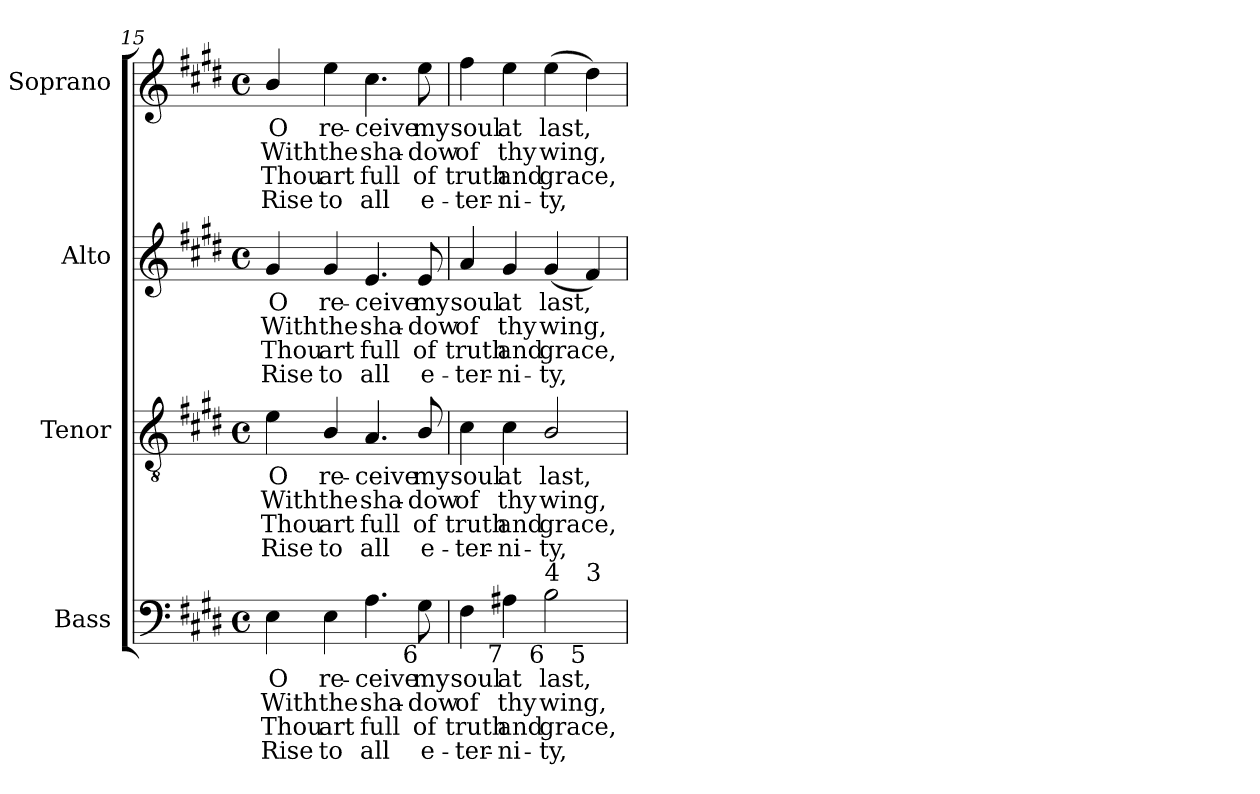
**kern	**text	**text	**text	**text	**kern	**text	**text	**text	**text	**kern	**text	**text	**text	**text	**kern	**text	**text	**text	**text
*part4	*part4	*part4	*part4	*part4	*part3	*part3	*part3	*part3	*part3	*part2	*part2	*part2	*part2	*part2	*part1	*part1	*part1	*part1	*part1
*staff4	*staff4	*staff4	*staff4	*staff4	*staff3	*staff3	*staff3	*staff3	*staff3	*staff2	*staff2	*staff2	*staff2	*staff2	*staff1	*staff1	*staff1	*staff1	*staff1
*I"Bass	*	*	*	*	*I"Tenor	*	*	*	*	*I"Alto	*	*	*	*	*I"Soprano	*	*	*	*
*I'B.	*	*	*	*	*I'T.	*	*	*	*	*I'A.	*	*	*	*	*I'S.	*	*	*	*
*clefF4	*	*	*	*	*clefGv2	*	*	*	*	*clefG2	*	*	*	*	*clefG2	*	*	*	*
*	*	*	*	*	*ITrd7c12	*	*	*	*	*	*	*	*	*	*	*	*	*	*
*k[f#c#g#d#]	*	*	*	*	*k[f#c#g#d#]	*	*	*	*	*k[f#c#g#d#]	*	*	*	*	*k[f#c#g#d#]	*	*	*	*
*E:	*	*	*	*	*E:	*	*	*	*	*E:	*	*	*	*	*E:	*	*	*	*
*M4/4	*	*	*	*	*M4/4	*	*	*	*	*M4/4	*	*	*	*	*M4/4	*	*	*	*
*met(c)	*	*	*	*	*met(c)	*	*	*	*	*met(c)	*	*	*	*	*met(c)	*	*	*	*
=15	=15	=15	=15	=15	=15	=15	=15	=15	=15	=15	=15	=15	=15	=15	=15	=15	=15	=15	=15
!	!LO:LY:b:color=#000000	!LO:LY:b:color=#000000	!LO:LY:b:color=#000000	!LO:LY:b:color=#000000	!	!	!	!	!	!	!	!	!	!	!	!	!	!	!
!	!	!	!	!	!	!LO:LY:b:color=#000000	!LO:LY:b:color=#000000	!LO:LY:b:color=#000000	!LO:LY:b:color=#000000	!	!	!	!	!	!	!	!	!	!
!	!	!	!	!	!	!	!	!	!	!	!LO:LY:b:color=#000000	!LO:LY:b:color=#000000	!LO:LY:b:color=#000000	!LO:LY:b:color=#000000	!	!	!	!	!
!	!	!	!	!	!	!	!	!	!	!	!	!	!	!	!	!LO:LY:b:color=#000000	!LO:LY:b:color=#000000	!LO:LY:b:color=#000000	!LO:LY:b:color=#000000
4Ei\	O	With	Thou	Rise	4Ei\	O	With	Thou	Rise	4g#i/	O	With	Thou	Rise	4bi/	O	With	Thou	Rise
!	!LO:LY:b:color=#000000	!LO:LY:b:color=#000000	!LO:LY:b:color=#000000	!LO:LY:b:color=#000000	!	!	!	!	!	!	!	!	!	!	!	!	!	!	!
!	!	!	!	!	!	!LO:LY:b:color=#000000	!LO:LY:b:color=#000000	!LO:LY:b:color=#000000	!LO:LY:b:color=#000000	!	!	!	!	!	!	!	!	!	!
!	!	!	!	!	!	!	!	!	!	!	!LO:LY:b:color=#000000	!LO:LY:b:color=#000000	!LO:LY:b:color=#000000	!LO:LY:b:color=#000000	!	!	!	!	!
!	!	!	!	!	!	!	!	!	!	!	!	!	!	!	!	!LO:LY:b:color=#000000	!LO:LY:b:color=#000000	!LO:LY:b:color=#000000	!LO:LY:b:color=#000000
4Ei\	re-	the	art	to	4BBi/	re-	the	art	to	4g#i/	re-	the	art	to	4eei\	re-	the	art	to
!	!LO:LY:b:color=#000000	!LO:LY:b:color=#000000	!LO:LY:b:color=#000000	!LO:LY:b:color=#000000	!	!	!	!	!	!	!	!	!	!	!	!	!	!	!
!	!	!	!	!	!	!LO:LY:b:color=#000000	!LO:LY:b:color=#000000	!LO:LY:b:color=#000000	!LO:LY:b:color=#000000	!	!	!	!	!	!	!	!	!	!
!	!	!	!	!	!	!	!	!	!	!	!LO:LY:b:color=#000000	!LO:LY:b:color=#000000	!LO:LY:b:color=#000000	!LO:LY:b:color=#000000	!	!	!	!	!
!	!	!	!	!	!	!	!	!	!	!	!	!	!	!	!	!LO:LY:b:color=#000000	!LO:LY:b:color=#000000	!LO:LY:b:color=#000000	!LO:LY:b:color=#000000
4.Ai\	-ceive	sha-	full	all	4.AAi/	-ceive	sha-	full	all	4.ei/	-ceive	sha-	full	all	4.cc#i\	-ceive	sha-	full	all
!	!LO:LY:b:color=#000000	!LO:LY:b:color=#000000	!LO:LY:b:color=#000000	!LO:LY:b:color=#000000	!	!	!	!	!	!	!	!	!	!	!	!	!	!	!
!	!	!	!	!	!	!LO:LY:b:color=#000000	!LO:LY:b:color=#000000	!LO:LY:b:color=#000000	!LO:LY:b:color=#000000	!	!	!	!	!	!	!	!	!	!
!	!	!	!	!	!	!	!	!	!	!	!LO:LY:b:color=#000000	!LO:LY:b:color=#000000	!LO:LY:b:color=#000000	!LO:LY:b:color=#000000	!	!	!	!	!
!LO:TX:b:rj:t=6	!	!	!	!	!	!	!	!	!	!	!	!	!	!	!	!	!	!	!
!	!	!	!	!	!	!	!	!	!	!	!	!	!	!	!	!LO:LY:b:color=#000000	!LO:LY:b:color=#000000	!LO:LY:b:color=#000000	!LO:LY:b:color=#000000
8G#i\	my	-dow	of	e-	8BBi/	my	-dow	of	e-	8ei/	my	-dow	of	e-	8eei\	my	-dow	of	e-
=16	=16	=16	=16	=16	=16	=16	=16	=16	=16	=16	=16	=16	=16	=16	=16	=16	=16	=16	=16
!	!LO:LY:b:color=#000000	!LO:LY:b:color=#000000	!LO:LY:b:color=#000000	!LO:LY:b:color=#000000	!	!	!	!	!	!	!	!	!	!	!	!	!	!	!
!	!	!	!	!	!	!LO:LY:b:color=#000000	!LO:LY:b:color=#000000	!LO:LY:b:color=#000000	!LO:LY:b:color=#000000	!	!	!	!	!	!	!	!	!	!
!	!	!	!	!	!	!	!	!	!	!	!LO:LY:b:color=#000000	!LO:LY:b:color=#000000	!LO:LY:b:color=#000000	!LO:LY:b:color=#000000	!	!	!	!	!
!	!	!	!	!	!	!	!	!	!	!	!	!	!	!	!	!LO:LY:b:color=#000000	!LO:LY:b:color=#000000	!LO:LY:b:color=#000000	!LO:LY:b:color=#000000
*^	*	*	*	*	*	*	*	*	*	*	*	*	*	*	*	*	*	*	*
4F#i\	2.ryy	soul	of	-truth	ter-	4C#i\	soul	of	-truth	ter-	4ai/	soul	of	-truth	ter-	4ff#i\	soul	of	-truth	ter-
!	!	!LO:LY:b:color=#000000	!LO:LY:b:color=#000000	!LO:LY:b:color=#000000	!LO:LY:b:color=#000000	!	!	!	!	!	!	!	!	!	!	!	!	!	!	!
!	!	!	!	!	!	!	!LO:LY:b:color=#000000	!LO:LY:b:color=#000000	!LO:LY:b:color=#000000	!LO:LY:b:color=#000000	!	!	!	!	!	!	!	!	!	!
!	!	!	!	!	!	!	!	!	!	!	!	!LO:LY:b:color=#000000	!LO:LY:b:color=#000000	!LO:LY:b:color=#000000	!LO:LY:b:color=#000000	!	!	!	!	!
!LO:TX:b:rj:t=7	!	!	!	!	!	!	!	!	!	!	!	!	!	!	!	!	!	!	!	!
!	!	!	!	!	!	!	!	!	!	!	!	!	!	!	!	!	!LO:LY:b:color=#000000	!LO:LY:b:color=#000000	!LO:LY:b:color=#000000	!LO:LY:b:color=#000000
4A#Xi\	.	at	thy	-and	ni-	4C#i\	at	thy	-and	ni-	4g#i/	at	thy	-and	ni-	4eei\	at	thy	-and	ni-
!	!	!LO:LY:b:color=#000000	!LO:LY:b:color=#000000	!LO:LY:b:color=#000000	!LO:LY:b:color=#000000	!	!	!	!	!	!	!	!	!	!	!	!	!	!	!
!	!	!	!	!	!	!	!LO:LY:b:color=#000000	!LO:LY:b:color=#000000	!LO:LY:b:color=#000000	!LO:LY:b:color=#000000	!	!	!	!	!	!	!	!	!	!
!	!	!	!	!	!	!	!	!	!	!	!	!LO:LY:b:color=#000000	!LO:LY:b:color=#000000	!LO:LY:b:color=#000000	!LO:LY:b:color=#000000	!	!	!	!	!
!LO:TX:b:rj:t=6	!	!	!	!	!	!	!	!	!	!	!	!	!	!	!	!	!	!	!	!
!LO:TX:t=4	!	!	!	!	!	!	!	!	!	!	!	!	!	!	!	!	!	!	!	!
!	!	!	!	!	!	!	!	!	!	!	!	!	!	!	!	!	!LO:LY:b:color=#000000	!LO:LY:b:color=#000000	!LO:LY:b:color=#000000	!LO:LY:b:color=#000000
2Bi\	.	last,	wing,	-grace,	ty,	2BBi/	last,	wing,	-grace,	ty,	(4g#i/	last,	wing,	-grace,	ty,	(4eei\	last,	wing,	-grace,	ty,
!	!LO:TX:b:rj:t=5	!	!	!	!	!	!	!	!	!	!	!	!	!	!	!	!	!	!	!
!	!LO:TX:t=3	!	!	!	!	!	!	!	!	!	!	!	!	!	!	!	!	!	!	!
.	4ryy	.	.	.	.	.	.	.	.	.	4f#i/)	.	.	.	.	4dd#i\)	.	.	.	.
*v	*v	*	*	*	*	*	*	*	*	*	*	*	*	*	*	*	*	*	*	*
=	=	=	=	=	=	=	=	=	=	=	=	=	=	=	=	=	=	=	=
*-	*-	*-	*-	*-	*-	*-	*-	*-	*-	*-	*-	*-	*-	*-	*-	*-	*-	*-	*-
